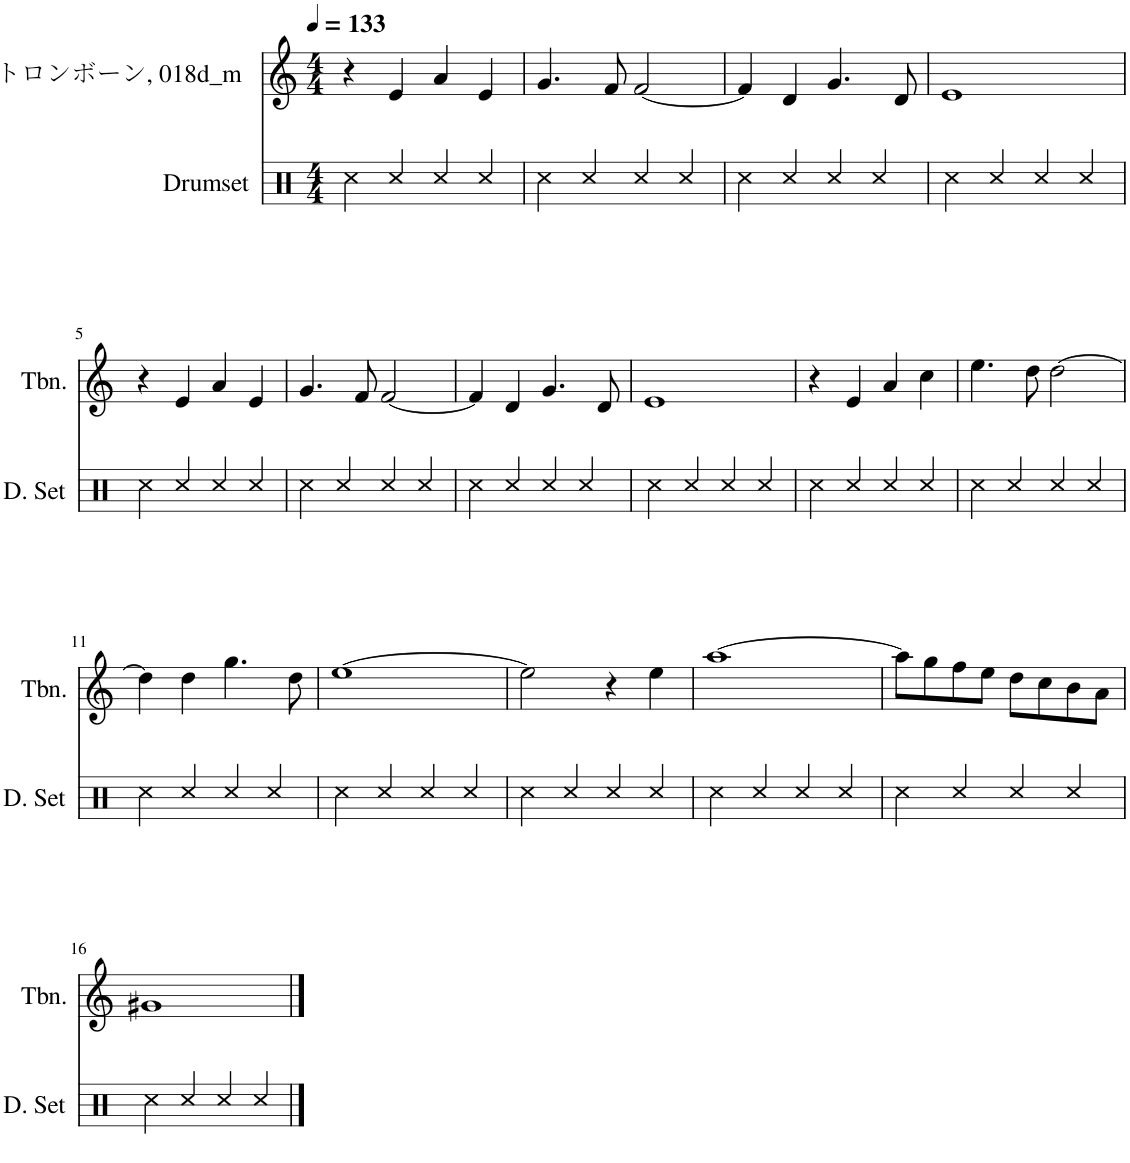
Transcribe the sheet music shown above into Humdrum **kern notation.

**kern	**kern
*part2	*part1
*staff2	*staff1
*I"Drumset	*I"トロンボーン, 018d_m
*I'D. Set	*
*clefX	*clefG2
*k[]	*k[]
*M4/4	*M4/4
*MM133	*MM133
=1	=1
4Rcc\	4r
4Rcc/	4e/
4Rcc/	4a/
4Rcc/	4e/
=2	=2
4Rcc\	4.g/
4Rcc/	.
.	8f/
4Rcc/	[2f/
4Rcc/	.
=3	=3
4Rcc\	4f/]
4Rcc/	4d/
4Rcc/	4.g/
4Rcc/	.
.	8d/
=4	=4
4Rcc\	1e
4Rcc/	.
4Rcc/	.
4Rcc/	.
!!LO:LB:g=z
=5	=5
4Rcc\	4r
4Rcc/	4e/
4Rcc/	4a/
4Rcc/	4e/
=6	=6
4Rcc\	4.g/
4Rcc/	.
.	8f/
4Rcc/	[2f/
4Rcc/	.
=7	=7
4Rcc\	4f/]
4Rcc/	4d/
4Rcc/	4.g/
4Rcc/	.
.	8d/
=8	=8
4Rcc\	1e
4Rcc/	.
4Rcc/	.
4Rcc/	.
=9	=9
4Rcc\	4r
4Rcc/	4e/
4Rcc/	4a/
4Rcc/	4cc\
=10	=10
4Rcc\	4.ee\
4Rcc/	.
.	8dd\
4Rcc/	[2dd\
4Rcc/	.
!!LO:LB:g=z
=11	=11
4Rcc\	4dd\]
4Rcc/	4dd\
4Rcc/	4.gg\
4Rcc/	.
.	8dd\
=12	=12
4Rcc\	[1ee
4Rcc/	.
4Rcc/	.
4Rcc/	.
=13	=13
4Rcc\	2ee\]
4Rcc/	.
4Rcc/	4r
4Rcc/	4ee\
=14	=14
4Rcc\	[1aa
4Rcc/	.
4Rcc/	.
4Rcc/	.
=15	=15
4Rcc\	8aa\L]
.	8gg\
4Rcc/	8ff\
.	8ee\J
4Rcc/	8dd\L
.	8cc\
4Rcc/	8b\
.	8a\J
!!LO:LB:g=z
=16	=16
4Rcc\	1g#X
4Rcc/	.
4Rcc/	.
4Rcc/	.
==	==
*-	*-
